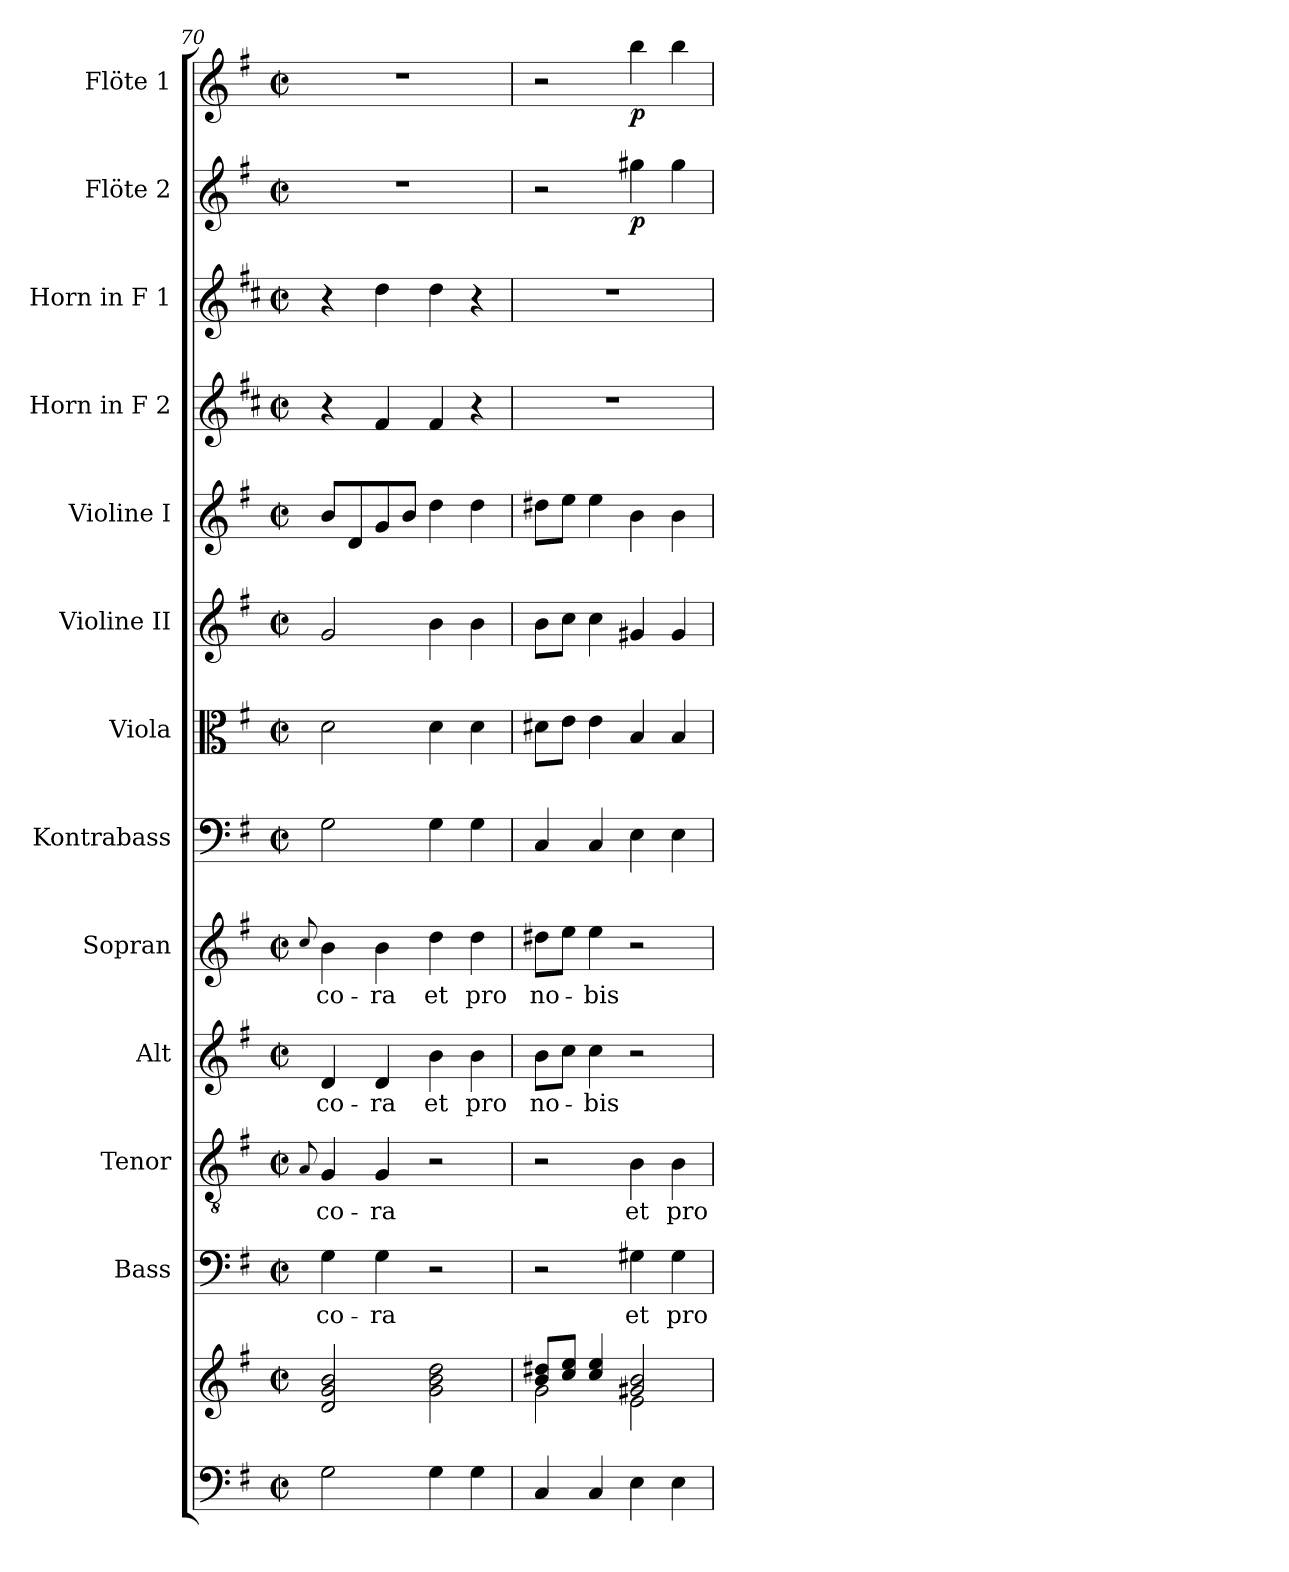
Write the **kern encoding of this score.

**kern	**kern	**kern	**text	**kern	**text	**kern	**text	**kern	**text	**kern	**kern	**kern	**kern	**kern	**kern	**kern	**dynam	**kern	**dynam
*part13	*part13	*part12	*part12	*part11	*part11	*part10	*part10	*part9	*part9	*part8	*part7	*part6	*part5	*part4	*part3	*part2	*part2	*part1	*part1
*staff14	*staff13	*staff12	*staff12	*staff11	*staff11	*staff10	*staff10	*staff9	*staff9	*staff8	*staff7	*staff6	*staff5	*staff4	*staff3	*staff2	*staff2	*staff1	*staff1
*	*	*I"Bass	*	*I"Tenor	*	*I"Alt	*	*I"Sopran	*	*I"Kontrabass	*I"Viola	*I"Violine II	*I"Violine I	*I"Horn in F 2	*I"Horn in F 1	*I"Flöte 2	*	*I"Flöte 1	*
*	*	*I'B.	*	*I'T.	*	*I'A.	*	*I'S.	*	*I'Kb.	*I'Vla.	*I'Vl. II	*I'Vl. I	*I'Hrn. F 2	*I'Hrn. F 1	*I'Fl. 2	*	*I'Fl. 1	*
!!LO:PB:g=z
*clefF4	*clefG2	*clefF4	*	*clefGv2	*	*clefG2	*	*clefG2	*	*clefF4	*clefC3	*clefG2	*clefG2	*clefG2	*clefG2	*clefG2	*	*clefG2	*
*	*	*	*	*	*	*	*	*	*	*ITrd7c12	*	*	*	*ITrd4c7	*ITrd4c7	*	*	*	*
*k[f#]	*k[f#]	*k[f#]	*	*k[f#]	*	*k[f#]	*	*k[f#]	*	*k[f#]	*k[f#]	*k[f#]	*k[f#]	*k[f#]	*k[f#]	*k[f#]	*	*k[f#]	*
*G:	*G:	*G:	*	*G:	*	*G:	*	*G:	*	*G:	*G:	*G:	*G:	*G:	*G:	*G:	*	*G:	*
*M2/2	*M2/2	*M2/2	*	*M2/2	*	*M2/2	*	*M2/2	*	*M2/2	*M2/2	*M2/2	*M2/2	*M2/2	*M2/2	*M2/2	*	*M2/2	*
*met(c|)	*met(c|)	*met(c|)	*	*met(c|)	*	*met(c|)	*	*met(c|)	*	*met(c|)	*met(c|)	*met(c|)	*met(c|)	*met(c|)	*met(c|)	*met(c|)	*	*met(c|)	*
=70	=70	=70	=70	=70	=70	=70	=70	=70	=70	=70	=70	=70	=70	=70	=70	=70	=70	=70	=70
.	.	.	.	8qqA/	.	.	.	8qqcc/	.	.	.	.	.	.	.	.	.	.	.
!	!	!	!LO:LY:b	!	!LO:LY:b	!	!LO:LY:b	!	!LO:LY:b	!	!	!	!	!	!	!	!	!	!
2G\	2d/ 2g/ 2b/	4G\	-co-	4G/	-co-	4d/	-co-	4b\	-co-	2GG\	2d\	2g/	8b/L	4r	4r	1r	.	1r	.
.	.	.	.	.	.	.	.	.	.	.	.	.	8d/	.	.	.	.	.	.
!	!	!	!LO:LY:b	!	!LO:LY:b	!	!LO:LY:b	!	!LO:LY:b	!	!	!	!	!	!	!	!	!	!
.	.	4G\	-ra	4G/	-ra	4d/	-ra	4b\	-ra	.	.	.	8g/	4B/	4g\	.	.	.	.
.	.	.	.	.	.	.	.	.	.	.	.	.	8b/J	.	.	.	.	.	.
!	!	!	!	!	!	!	!LO:LY:b	!	!LO:LY:b	!	!	!	!	!	!	!	!	!	!
4G\	2g\ 2b\ 2dd\	2r	.	2r	.	4b\	et	4dd\	et	4GG\	4d\	4b\	4dd\	4B/	4g\	.	.	.	.
!	!	!	!	!	!	!	!LO:LY:b	!	!LO:LY:b	!	!	!	!	!	!	!	!	!	!
4G\	.	.	.	.	.	4b\	pro	4dd\	pro	4GG\	4d\	4b\	4dd\	4r	4r	.	.	.	.
=71	=71	=71	=71	=71	=71	=71	=71	=71	=71	=71	=71	=71	=71	=71	=71	=71	=71	=71	=71
*	*^	*	*	*	*	*	*	*	*	*	*	*	*	*	*	*	*	*	*
!	!	!	!	!	!	!	!	!LO:LY:b	!	!LO:LY:b	!	!	!	!	!	!	!	!	!	!
4C/	8b/ 8dd#X/L	2g\	2r	.	2r	.	8b\L	no-	8dd#X\L	no-	4CC/	8d#X\L	8b\L	8dd#X\L	1r	1r	2r	.	2r	.
.	8cc/ 8ee/J	.	.	.	.	.	8cc\J	.	8ee\J	.	.	8e\J	8cc\J	8ee\J	.	.	.	.	.	.
!	!	!	!	!	!	!	!	!LO:LY:b	!	!LO:LY:b	!	!	!	!	!	!	!	!	!	!
4C/	4cc/ 4ee/	.	.	.	.	.	4cc\	-bis	4ee\	-bis	4CC/	4e\	4cc\	4ee\	.	.	.	.	.	.
!	!	!	!	!LO:LY:b	!	!LO:LY:b	!	!	!	!	!	!	!	!	!	!	!	!LO:DY:b	!	!LO:DY:b
4E\	2g#X/ 2b/	2e\	4G#X\	et	4B\	et	2r	.	2r	.	4EE\	4B/	4g#X/	4b\	.	.	4gg#X\	p	4bb\	p
!	!	!	!	!LO:LY:b	!	!LO:LY:b	!	!	!	!	!	!	!	!	!	!	!	!	!	!
4E\	.	.	4G#\	pro	4B\	pro	.	.	.	.	4EE\	4B/	4g#/	4b\	.	.	4gg#\	.	4bb\	.
*	*v	*v	*	*	*	*	*	*	*	*	*	*	*	*	*	*	*	*	*	*
=	=	=	=	=	=	=	=	=	=	=	=	=	=	=	=	=	=	=	=
*-	*-	*-	*-	*-	*-	*-	*-	*-	*-	*-	*-	*-	*-	*-	*-	*-	*-	*-	*-
